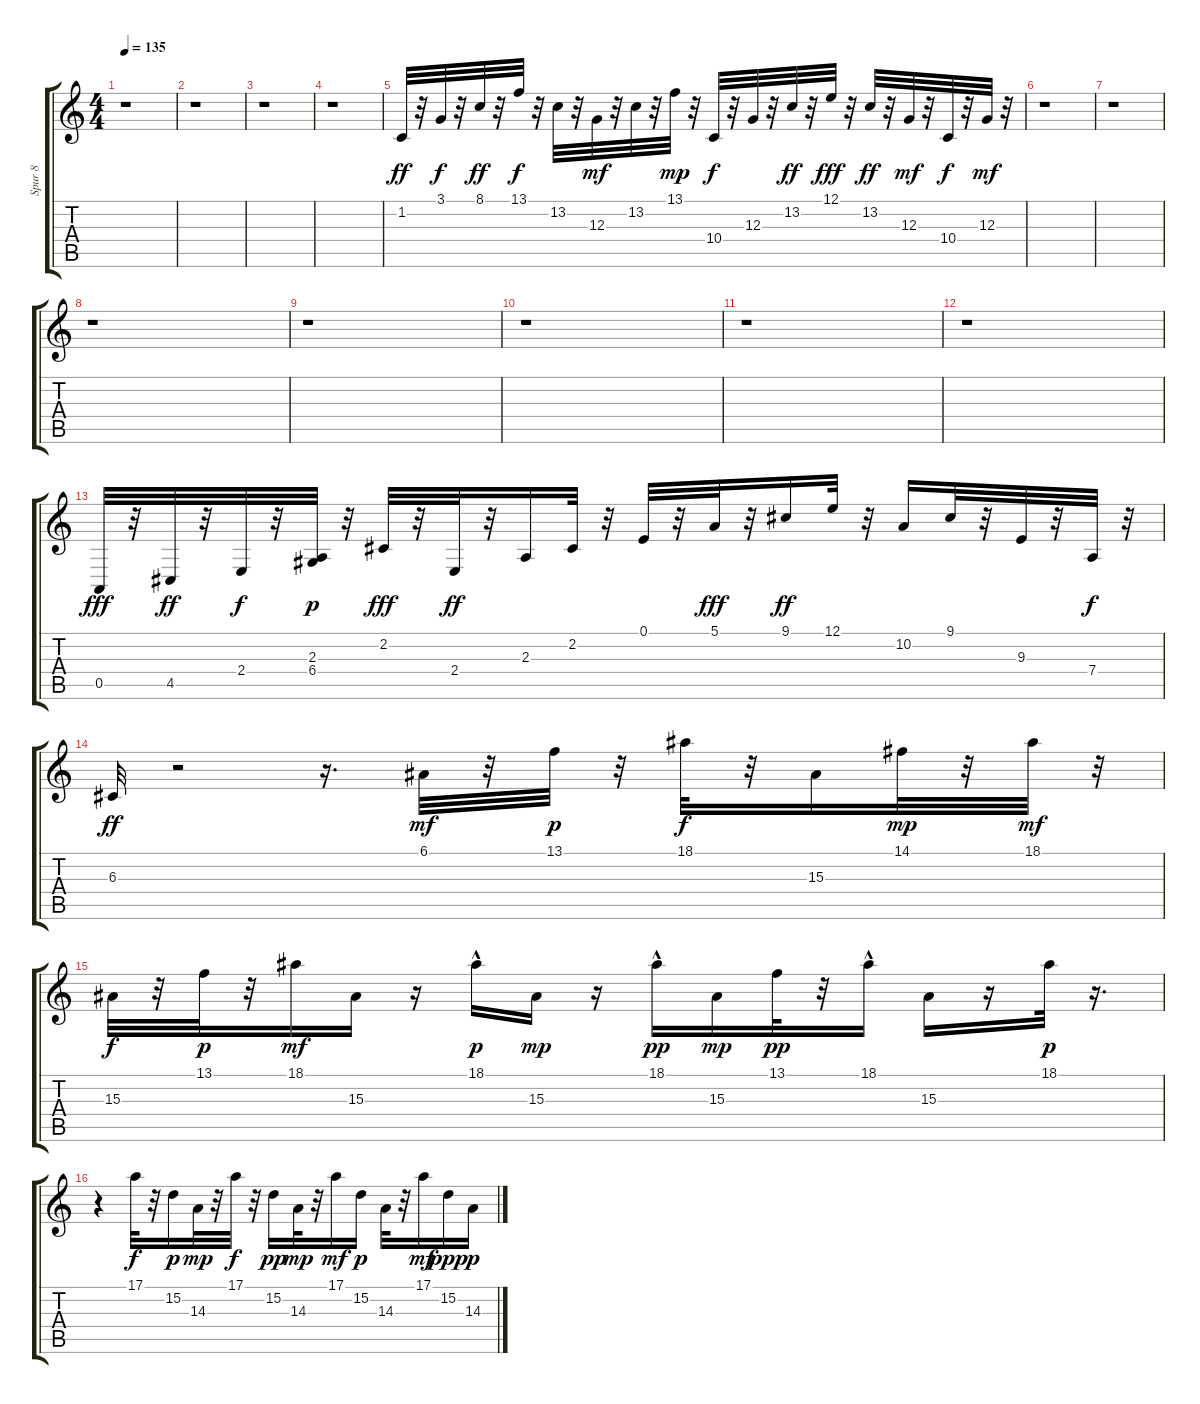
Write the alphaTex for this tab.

\track ("Spur 8" "Spur 8") {instrument lead7fifths}
\staff {score tabs}
\tuning (E4 B3 G3 D3 A2 E2) {hide}
\ts (4 4)
\tempo 135
\clef g2
\ks c
r.1{dy mp} |
r.1 |
r.1 |
r.1 |
1.2.32{dy ff} r.32 3.1.32{dy f} r.32 8.1.32{dy ff} r.32 13.1.32{dy f} r.32 13.2.32 r.32 12.3.32{dy mf} r.32 13.2.32 r.32 13.1.32{dy mp} r.32 10.4.32{dy f} r.32 12.3.32 r.32 13.2.32{dy ff} r.32 12.1.32{dy fff} r.32 13.2.32{dy ff} r.32 12.3.32{dy mf} r.32 10.4.32{dy f} r.32 12.3.32{dy mf} r.32 |
r.1 |
r.1 |
r.1 |
r.1 |
r.1 |
r.1 |
r.1 |
0.5.32{dy fff} r.32 4.5.32{dy ff} r.32 2.4.32{dy f} r.32 (2.3 6.4).32{dy p} r.32 2.2.32{dy fff} r.32 2.4.32{dy ff} r.32 2.3.16 2.2.32 r.32 0.1.32 r.32 5.1.32{dy fff} r.32 9.1.16{dy ff} 12.1.32 r.32 10.2.16 9.1.32 r.32 9.3.32 r.32 7.4.32{dy f} r.32 |
6.3.32{dy ff} r.2 r.16{d} 6.1.32{dy mf} r.32 13.1.32{dy p} r.32 18.1.32{dy f} r.32 15.3.16 14.1.32{dy mp} r.32 18.1.32{dy mf} r.32 |
15.3.32{dy f} r.32 13.1.32{dy p} r.32 18.1.16{dy mf} 15.3.16 r.16 18.1{hac}.16{dy p} 15.3.16{dy mp} r.16 18.1{hac}.16{dy pp} 15.3.16{dy mp} 13.1.32{dy pp} r.32 18.1{hac}.16 15.3.16 r.16 18.1.32{dy p} r.16{d} |
r.4 17.1.32{dy f} r.32 15.2.16{dy p} 14.3.32{dy mp} r.32 17.1.32{dy f} r.32 15.2.16{dy pp} 14.3.32{dy mp} r.32 17.1.16{dy mf} 15.2.16{dy p} 14.3.32 r.32 17.1.16{dy mf} 15.2.16{dy ppp} 14.3.16{dy p}
